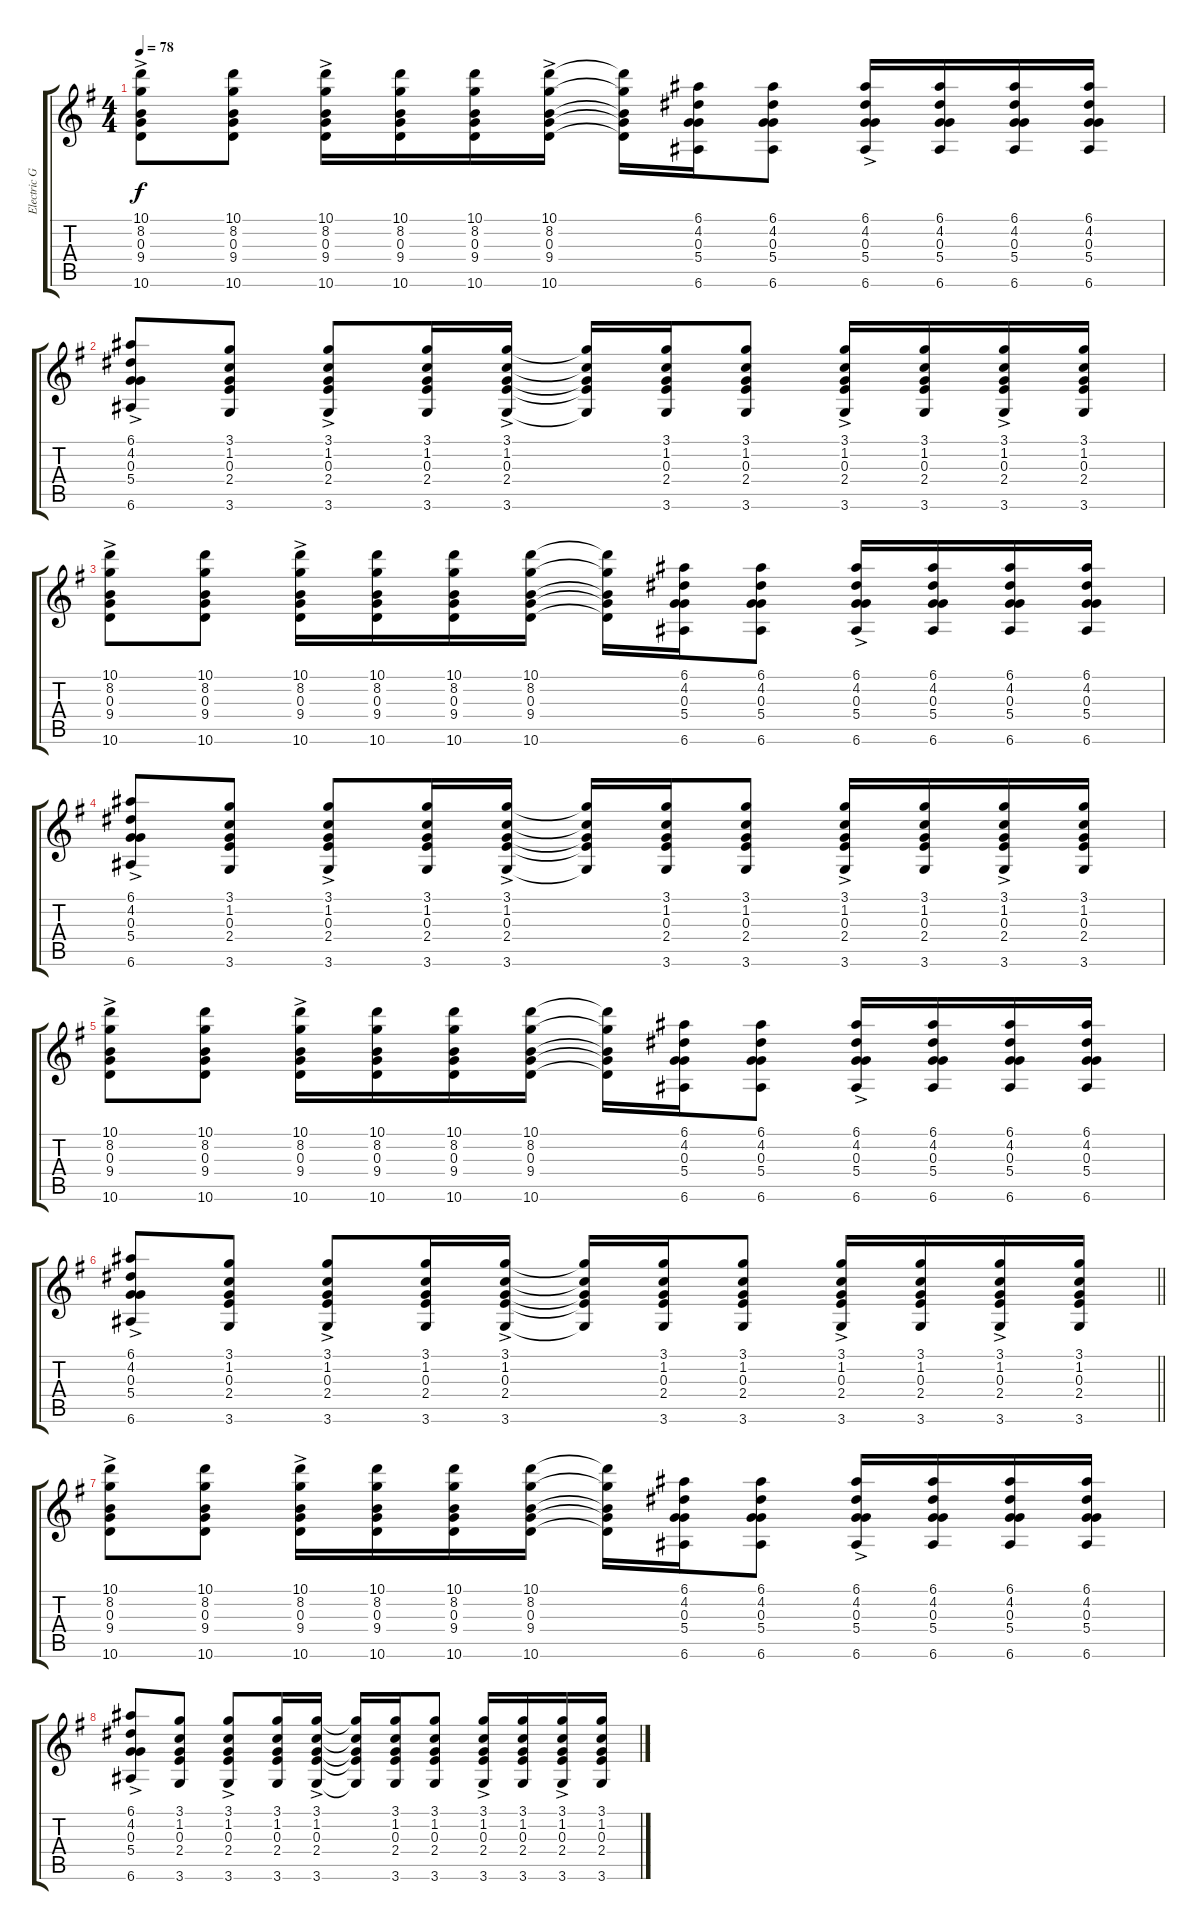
\track ("Electric Guitar - Guitar Break" "Electric G") {instrument overdrivenguitar}
\staff {score tabs}
\tuning (E4 B3 G3 D3 A2 E2) {hide}
\ts (4 4)
\tempo 78
\clef g2
\ks g
(10.1{ac} 8.2{ac} 0.3{ac} 9.4{ac} 10.6{ac}).8{dy f} (10.1 8.2 0.3 9.4 10.6).8 (10.1{ac} 8.2{ac} 0.3{ac} 9.4{ac} 10.6{ac}).16 (10.1 8.2 0.3 9.4 10.6).16 (10.1 8.2 0.3 9.4 10.6).16 (10.1{ac} 8.2{ac} 0.3{ac} 9.4{ac} 10.6{ac}).16 (10.1{t} 8.2{t} 0.3{t} 9.4{t} 10.6{t}).16 (6.1 4.2 0.3 5.4 6.6).16 (6.1 4.2 0.3 5.4 6.6).8 (6.1{ac} 4.2{ac} 0.3{ac} 5.4{ac} 6.6{ac}).16 (6.1 4.2 0.3 5.4 6.6).16 (6.1 4.2 0.3 5.4 6.6).16 (6.1 4.2 0.3 5.4 6.6).16 |
(6.1{ac} 4.2{ac} 0.3{ac} 5.4{ac} 6.6{ac}).8 (3.1 1.2 0.3 2.4 3.6).8 (3.1{ac} 1.2{ac} 0.3{ac} 2.4{ac} 3.6{ac}).8 (3.1 1.2 0.3 2.4 3.6).16 (3.1{ac} 1.2{ac} 0.3{ac} 2.4{ac} 3.6{ac}).16 (3.1{t} 1.2{t} 0.3{t} 2.4{t} 3.6{t}).16 (3.1 1.2 0.3 2.4 3.6).16 (3.1 1.2 0.3 2.4 3.6).8 (3.1{ac} 1.2{ac} 0.3{ac} 2.4{ac} 3.6{ac}).16 (3.1 1.2 0.3 2.4 3.6).16 (3.1{ac} 1.2{ac} 0.3{ac} 2.4{ac} 3.6{ac}).16 (3.1 1.2 0.3 2.4 3.6).16 |
(10.1{ac} 8.2{ac} 0.3{ac} 9.4{ac} 10.6{ac}).8 (10.1 8.2 0.3 9.4 10.6).8 (10.1{ac} 8.2{ac} 0.3{ac} 9.4{ac} 10.6{ac}).16 (10.1 8.2 0.3 9.4 10.6).16 (10.1 8.2 0.3 9.4 10.6).16 (10.1 8.2 0.3 9.4 10.6).16 (10.1{t} 8.2{t} 0.3{t} 9.4{t} 10.6{t}).16 (6.1 4.2 0.3 5.4 6.6).16 (6.1 4.2 0.3 5.4 6.6).8 (6.1{ac} 4.2{ac} 0.3{ac} 5.4{ac} 6.6{ac}).16 (6.1 4.2 0.3 5.4 6.6).16 (6.1 4.2 0.3 5.4 6.6).16 (6.1 4.2 0.3 5.4 6.6).16 |
(6.1{ac} 4.2{ac} 0.3{ac} 5.4{ac} 6.6{ac}).8 (3.1 1.2 0.3 2.4 3.6).8 (3.1{ac} 1.2{ac} 0.3{ac} 2.4{ac} 3.6{ac}).8 (3.1 1.2 0.3 2.4 3.6).16 (3.1{ac} 1.2{ac} 0.3{ac} 2.4{ac} 3.6{ac}).16 (3.1{t} 1.2{t} 0.3{t} 2.4{t} 3.6{t}).16 (3.1 1.2 0.3 2.4 3.6).16 (3.1 1.2 0.3 2.4 3.6).8 (3.1{ac} 1.2{ac} 0.3{ac} 2.4{ac} 3.6{ac}).16 (3.1 1.2 0.3 2.4 3.6).16 (3.1{ac} 1.2{ac} 0.3{ac} 2.4{ac} 3.6{ac}).16 (3.1 1.2 0.3 2.4 3.6).16 |
(10.1{ac} 8.2{ac} 0.3{ac} 9.4{ac} 10.6{ac}).8 (10.1 8.2 0.3 9.4 10.6).8 (10.1{ac} 8.2{ac} 0.3{ac} 9.4{ac} 10.6{ac}).16 (10.1 8.2 0.3 9.4 10.6).16 (10.1 8.2 0.3 9.4 10.6).16 (10.1 8.2 0.3 9.4 10.6).16 (10.1{t} 8.2{t} 0.3{t} 9.4{t} 10.6{t}).16 (6.1 4.2 0.3 5.4 6.6).16 (6.1 4.2 0.3 5.4 6.6).8 (6.1{ac} 4.2{ac} 0.3{ac} 5.4{ac} 6.6{ac}).16 (6.1 4.2 0.3 5.4 6.6).16 (6.1 4.2 0.3 5.4 6.6).16 (6.1 4.2 0.3 5.4 6.6).16 |
\barLineRight lightlight
(6.1{ac} 4.2{ac} 0.3{ac} 5.4{ac} 6.6{ac}).8 (3.1 1.2 0.3 2.4 3.6).8 (3.1{ac} 1.2{ac} 0.3{ac} 2.4{ac} 3.6{ac}).8 (3.1 1.2 0.3 2.4 3.6).16 (3.1{ac} 1.2{ac} 0.3{ac} 2.4{ac} 3.6{ac}).16 (3.1{t} 1.2{t} 0.3{t} 2.4{t} 3.6{t}).16 (3.1 1.2 0.3 2.4 3.6).16 (3.1 1.2 0.3 2.4 3.6).8 (3.1{ac} 1.2{ac} 0.3{ac} 2.4{ac} 3.6{ac}).16 (3.1 1.2 0.3 2.4 3.6).16 (3.1{ac} 1.2{ac} 0.3{ac} 2.4{ac} 3.6{ac}).16 (3.1 1.2 0.3 2.4 3.6).16 |
(10.1{ac} 8.2{ac} 0.3{ac} 9.4{ac} 10.6{ac}).8 (10.1 8.2 0.3 9.4 10.6).8 (10.1{ac} 8.2{ac} 0.3{ac} 9.4{ac} 10.6{ac}).16 (10.1 8.2 0.3 9.4 10.6).16 (10.1 8.2 0.3 9.4 10.6).16 (10.1 8.2 0.3 9.4 10.6).16 (10.1{t} 8.2{t} 0.3{t} 9.4{t} 10.6{t}).16 (6.1 4.2 0.3 5.4 6.6).16 (6.1 4.2 0.3 5.4 6.6).8 (6.1{ac} 4.2{ac} 0.3{ac} 5.4{ac} 6.6{ac}).16 (6.1 4.2 0.3 5.4 6.6).16 (6.1 4.2 0.3 5.4 6.6).16 (6.1 4.2 0.3 5.4 6.6).16 |
(6.1{ac} 4.2{ac} 0.3{ac} 5.4{ac} 6.6{ac}).8 (3.1 1.2 0.3 2.4 3.6).8 (3.1{ac} 1.2{ac} 0.3{ac} 2.4{ac} 3.6{ac}).8 (3.1 1.2 0.3 2.4 3.6).16 (3.1{ac} 1.2{ac} 0.3{ac} 2.4{ac} 3.6{ac}).16 (3.1{t} 1.2{t} 0.3{t} 2.4{t} 3.6{t}).16 (3.1 1.2 0.3 2.4 3.6).16 (3.1 1.2 0.3 2.4 3.6).8 (3.1{ac} 1.2{ac} 0.3{ac} 2.4{ac} 3.6{ac}).16 (3.1 1.2 0.3 2.4 3.6).16 (3.1{ac} 1.2{ac} 0.3{ac} 2.4{ac} 3.6{ac}).16 (3.1 1.2 0.3 2.4 3.6).16
